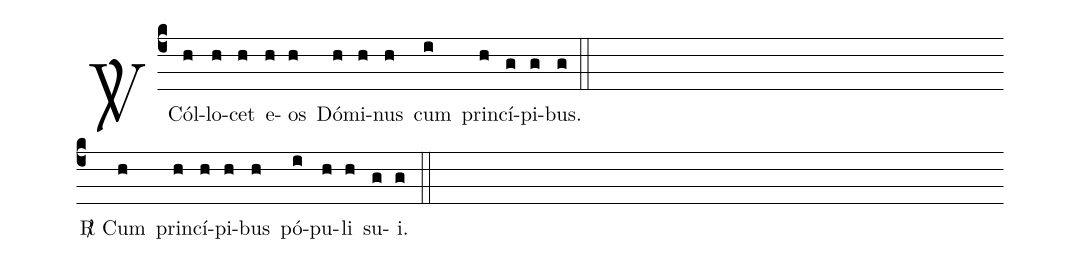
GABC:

%%
(c4)
<sp>V/</sp> Cól(h)lo(h)cet(h) e(h)os(h) Dó(h)mi(h)nus(h) cum(i) prin(h)cí(g)pi(g)bus.(g) (::Z-)
<sp>R/</sp> Cum(h) prin(h)cí(h)pi(h)bus(h) pó(i)pu(h)li(h) su(g)i.(g) (::)
